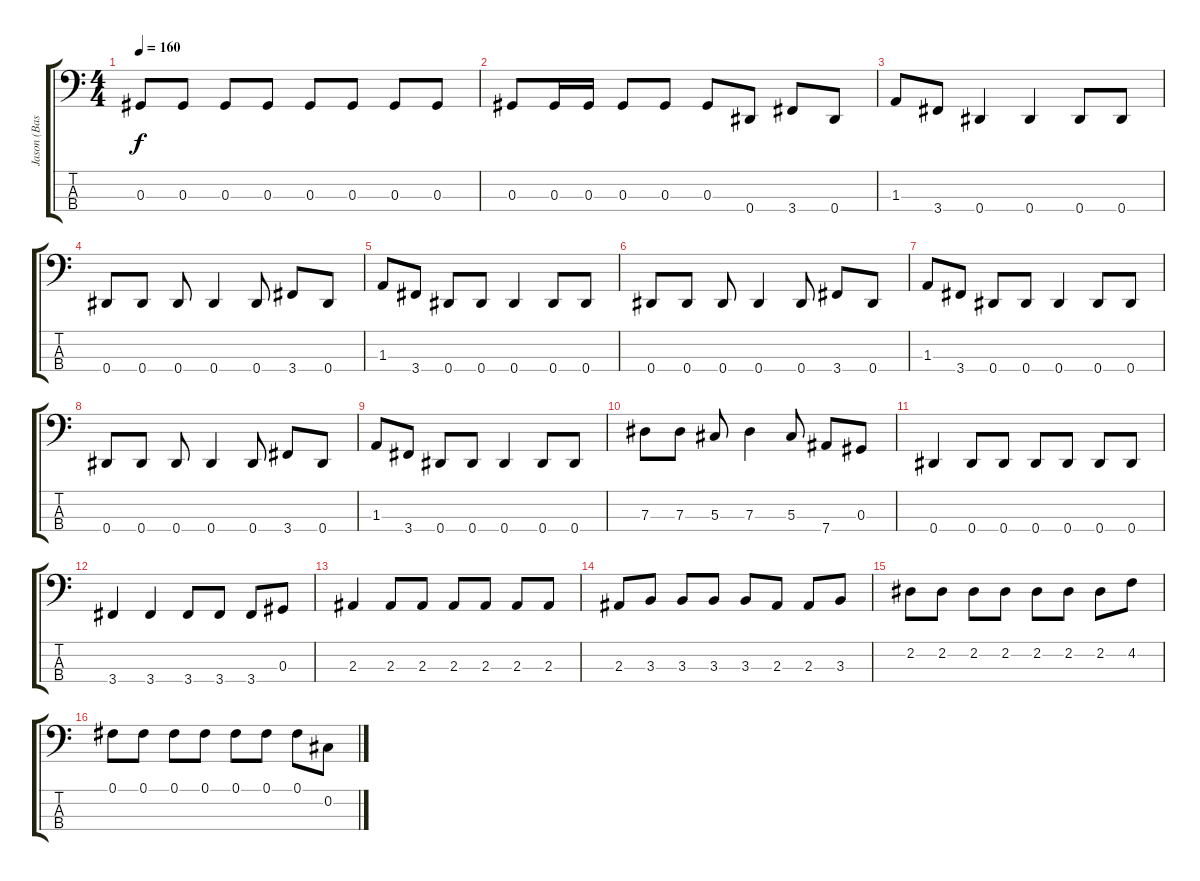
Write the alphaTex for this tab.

\track ("Jason (Bass)" "Jason (Bas") {instrument slapbass1}
\staff {score tabs}
\tuning (Gb2 Db2 Ab1 Eb1) {hide}
\ts (4 4)
\tempo 160
\clef f4
\ks c
0.3{t}.8{dy f} 0.3.8 0.3.8 0.3.8 0.3.8 0.3.8 0.3.8 0.3.8 |
0.3.8 0.3.16 0.3.16 0.3.8 0.3.8 0.3.8 0.4.8 3.4.8 0.4.8 |
1.3.8 3.4.8 0.4.4 0.4.4 0.4.8 0.4.8 |
0.4.8 0.4.8 0.4.8 0.4.4 0.4.8 3.4.8 0.4.8 |
1.3.8 3.4.8 0.4.8 0.4.8 0.4.4 0.4.8 0.4.8 |
0.4.8 0.4.8 0.4.8 0.4.4 0.4.8 3.4.8 0.4.8 |
1.3.8 3.4.8 0.4.8 0.4.8 0.4.4 0.4.8 0.4.8 |
0.4.8 0.4.8 0.4.8 0.4.4 0.4.8 3.4.8 0.4.8 |
1.3.8 3.4.8 0.4.8 0.4.8 0.4.4 0.4.8 0.4.8 |
7.3.8 7.3.8 5.3.8 7.3.4 5.3.8 7.4.8 0.3.8 |
0.4.4 0.4.8 0.4.8 0.4.8 0.4.8 0.4.8 0.4.8 |
3.4.4 3.4.4 3.4.8 3.4.8 3.4.8 0.3.8 |
2.3.4 2.3.8 2.3.8 2.3.8 2.3.8 2.3.8 2.3.8 |
2.3.8 3.3.8 3.3.8 3.3.8 3.3.8 2.3.8 2.3.8 3.3.8 |
2.2.8 2.2.8 2.2.8 2.2.8 2.2.8 2.2.8 2.2.8 4.2.8 |
0.1.8 0.1.8 0.1.8 0.1.8 0.1.8 0.1.8 0.1.8 0.2.8
